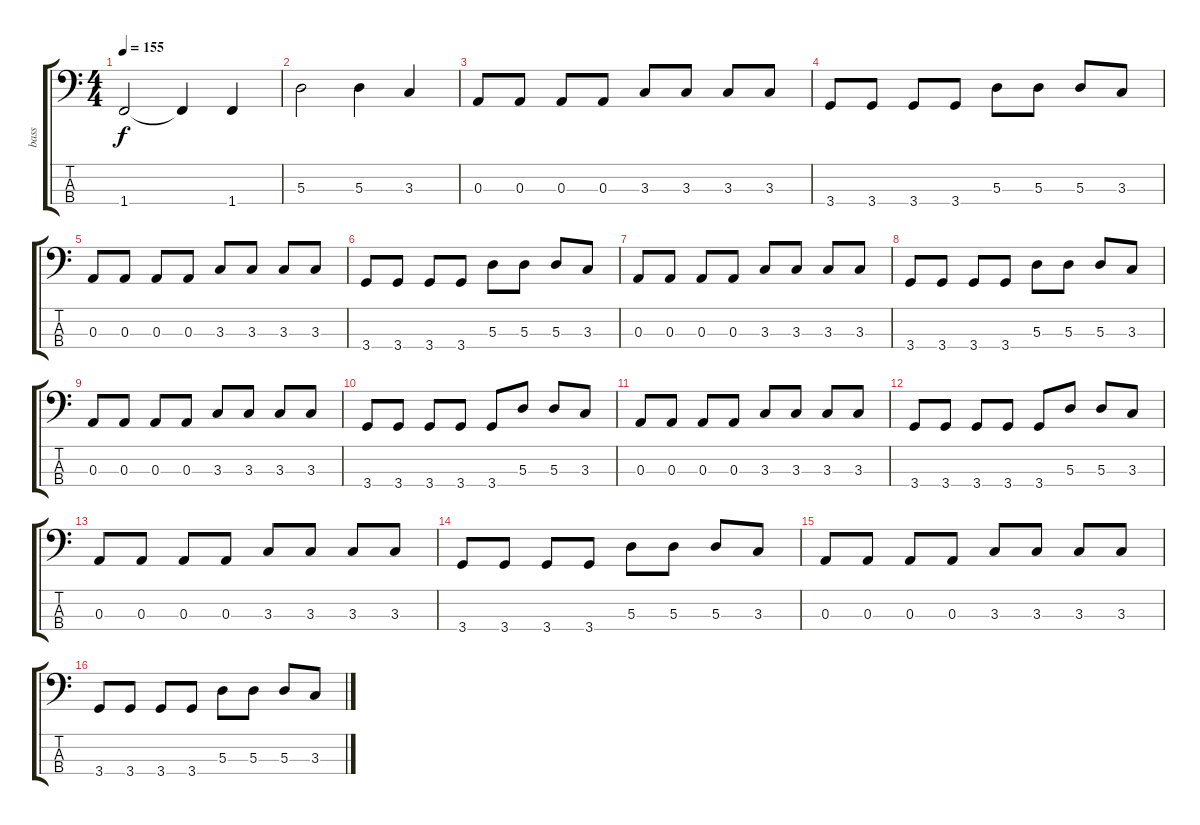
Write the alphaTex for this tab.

\track ("bass" "bass") {instrument electricbassfinger}
\staff {score tabs}
\tuning (G2 D2 A1 E1) {hide}
\ts (4 4)
\tempo 155
\clef f4
\ks c
1.4.2{dy f} 1.4{t}.4 1.4.4 |
5.3.2 5.3.4 3.3.4 |
0.3.8 0.3.8 0.3.8 0.3.8 3.3.8 3.3.8 3.3.8 3.3.8 |
3.4.8 3.4.8 3.4.8 3.4.8 5.3.8 5.3.8 5.3.8 3.3.8 |
0.3.8 0.3.8 0.3.8 0.3.8 3.3.8 3.3.8 3.3.8 3.3.8 |
3.4.8 3.4.8 3.4.8 3.4.8 5.3.8 5.3.8 5.3.8 3.3.8 |
0.3.8 0.3.8 0.3.8 0.3.8 3.3.8 3.3.8 3.3.8 3.3.8 |
3.4.8 3.4.8 3.4.8 3.4.8 5.3.8 5.3.8 5.3.8 3.3.8 |
0.3.8 0.3.8 0.3.8 0.3.8 3.3.8 3.3.8 3.3.8 3.3.8 |
3.4.8 3.4.8 3.4.8 3.4.8 3.4.8 5.3.8 5.3.8 3.3.8 |
0.3.8 0.3.8 0.3.8 0.3.8 3.3.8 3.3.8 3.3.8 3.3.8 |
3.4.8 3.4.8 3.4.8 3.4.8 3.4.8 5.3.8 5.3.8 3.3.8 |
0.3.8 0.3.8 0.3.8 0.3.8 3.3.8 3.3.8 3.3.8 3.3.8 |
3.4.8 3.4.8 3.4.8 3.4.8 5.3.8 5.3.8 5.3.8 3.3.8 |
0.3.8 0.3.8 0.3.8 0.3.8 3.3.8 3.3.8 3.3.8 3.3.8 |
3.4.8 3.4.8 3.4.8 3.4.8 5.3.8 5.3.8 5.3.8 3.3.8
